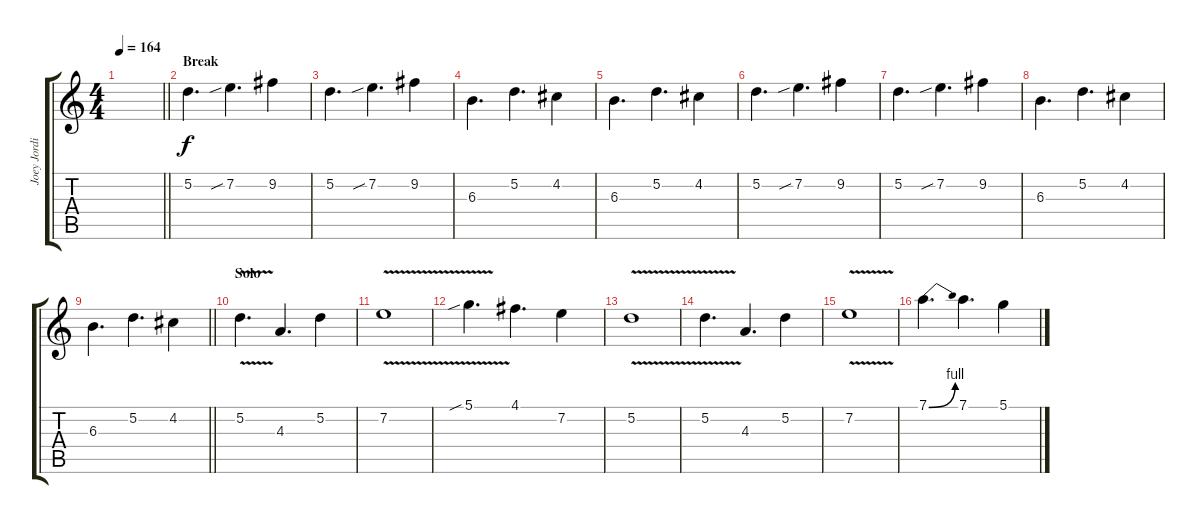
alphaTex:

\track ("Joey Jordison I" "Joey Jordi") {instrument distortionguitar}
\staff {score tabs}
\tuning (D4 A3 F3 C3 G2 C2) {hide}
\ts (4 4)
\tempo 164
\clef g2
\barLineRight lightlight
\ks c
|
\section ("" "Break")
5.2.4{d} 7.2{sib}.4{d} 9.2.4 |
5.2.4{d} 7.2{sib}.4{d} 9.2.4 |
6.3.4{d} 5.2.4{d} 4.2.4 |
6.3.4{d} 5.2.4{d} 4.2.4 |
5.2.4{d} 7.2{sib}.4{d} 9.2.4 |
5.2.4{d} 7.2{sib}.4{d} 9.2.4 |
6.3.4{d} 5.2.4{d} 4.2.4 |
\barLineRight lightlight
6.3.4{d} 5.2.4{d} 4.2.4 |
\section ("" "Solo")
5.2{v}.4{d} 4.3.4{d} 5.2.4 |
7.2{v}.1 |
5.1{v sib}.4{d} 4.1.4{d} 7.2.4 |
5.2{v}.1 |
5.2{v}.4{d} 4.3.4{d} 5.2.4 |
7.2{v}.1 |
7.1{be (bend 0 0 60 4)}.4{d} 7.1.4{d} 5.1.4
